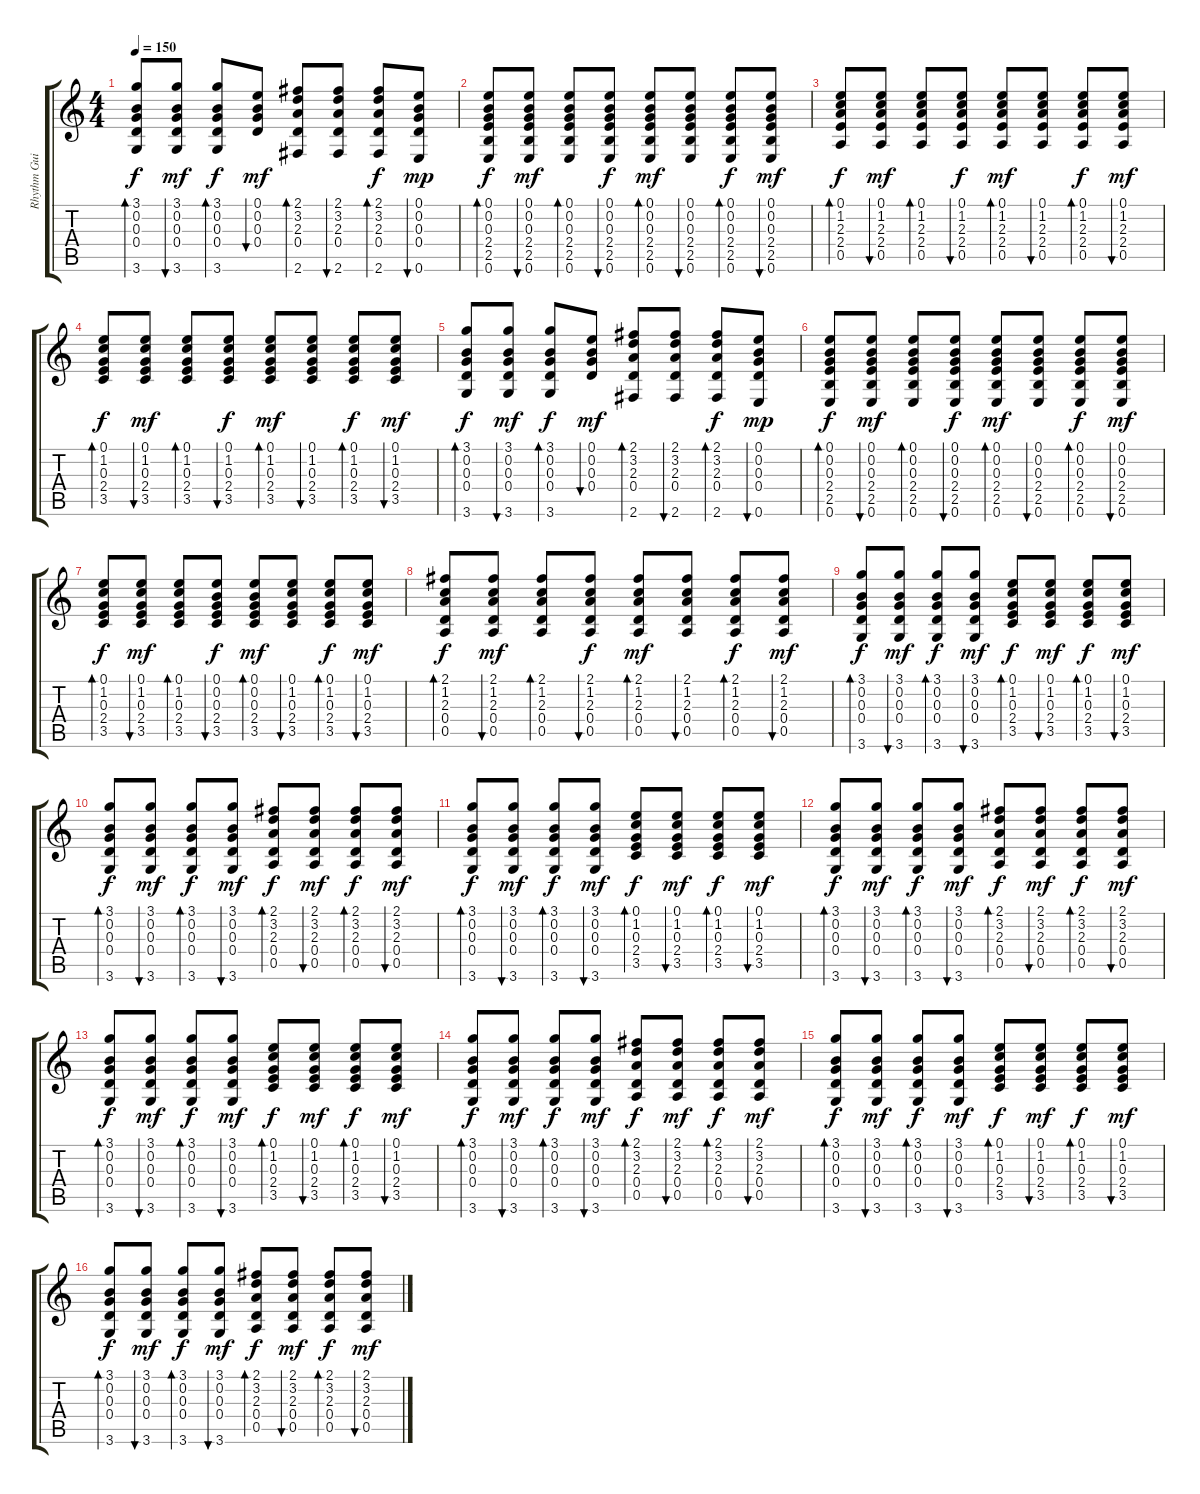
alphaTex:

\track ("Rhythm Guitar" "Rhythm Gui") {instrument acousticguitarsteel}
\staff {score tabs}
\tuning (E4 B3 G3 D3 A2 E2) {hide}
\ts (4 4)
\tempo 150
\clef g2
\ks c
(3.1 0.2 0.3 0.4 3.6).8{bd 30 dy f} (3.1 0.2 0.3 0.4 3.6).8{bu 30 dy mf} (3.1 0.2 0.3 0.4 3.6).8{bd 30 dy f} (0.1 0.2 0.3 0.4).8{bu 30 dy mf} (2.1 3.2 2.3 0.4 2.6).8{bd 30} (2.1 3.2 2.3 0.4 2.6).8{bu 30} (2.1 3.2 2.3 0.4 2.6).8{bd 30 dy f} (0.1 0.2 0.3 0.4 0.6).8{bu 30 dy mp} |
(0.1 0.2 0.3 2.4 2.5 0.6).8{bd 30 dy f} (0.1 0.2 0.3 2.4 2.5 0.6).8{bu 30 dy mf} (0.1 0.2 0.3 2.4 2.5 0.6).8{bd 30} (0.1 0.2 0.3 2.4 2.5 0.6).8{bu 30 dy f} (0.1 0.2 0.3 2.4 2.5 0.6).8{bd 30 dy mf} (0.1 0.2 0.3 2.4 2.5 0.6).8{bu 30} (0.1 0.2 0.3 2.4 2.5 0.6).8{bd 30 dy f} (0.1 0.2 0.3 2.4 2.5 0.6).8{bu 30 dy mf} |
(0.1 1.2 2.3 2.4 0.5).8{bd 30 dy f} (0.1 1.2 2.3 2.4 0.5).8{bu 30 dy mf} (0.1 1.2 2.3 2.4 0.5).8{bd 30} (0.1 1.2 2.3 2.4 0.5).8{bu 30 dy f} (0.1 1.2 2.3 2.4 0.5).8{bd 30 dy mf} (0.1 1.2 2.3 2.4 0.5).8{bu 30} (0.1 1.2 2.3 2.4 0.5).8{bd 30 dy f} (0.1 1.2 2.3 2.4 0.5).8{bu 30 dy mf} |
(0.1 1.2 0.3 2.4 3.5).8{bd 30 dy f} (0.1 1.2 0.3 2.4 3.5).8{bu 30 dy mf} (0.1 1.2 0.3 2.4 3.5).8{bd 30} (0.1 1.2 0.3 2.4 3.5).8{bu 30 dy f} (0.1 1.2 0.3 2.4 3.5).8{bd 30 dy mf} (0.1 1.2 0.3 2.4 3.5).8{bu 30} (0.1 1.2 0.3 2.4 3.5).8{bd 30 dy f} (0.1 1.2 0.3 2.4 3.5).8{bu 30 dy mf} |
(3.1 0.2 0.3 0.4 3.6).8{bd 30 dy f} (3.1 0.2 0.3 0.4 3.6).8{bu 30 dy mf} (3.1 0.2 0.3 0.4 3.6).8{bd 30 dy f} (0.1 0.2 0.3 0.4).8{bu 30 dy mf} (2.1 3.2 2.3 0.4 2.6).8{bd 30} (2.1 3.2 2.3 0.4 2.6).8{bu 30} (2.1 3.2 2.3 0.4 2.6).8{bd 30 dy f} (0.1 0.2 0.3 0.4 0.6).8{bu 30 dy mp} |
(0.1 0.2 0.3 2.4 2.5 0.6).8{bd 30 dy f} (0.1 0.2 0.3 2.4 2.5 0.6).8{bu 30 dy mf} (0.1 0.2 0.3 2.4 2.5 0.6).8{bd 30} (0.1 0.2 0.3 2.4 2.5 0.6).8{bu 30 dy f} (0.1 0.2 0.3 2.4 2.5 0.6).8{bd 30 dy mf} (0.1 0.2 0.3 2.4 2.5 0.6).8{bu 30} (0.1 0.2 0.3 2.4 2.5 0.6).8{bd 30 dy f} (0.1 0.2 0.3 2.4 2.5 0.6).8{bu 30 dy mf} |
(0.1 1.2 0.3 2.4 3.5).8{bd 30 dy f} (0.1 1.2 0.3 2.4 3.5).8{bu 30 dy mf} (0.1 1.2 0.3 2.4 3.5).8{bd 30} (0.1 0.2 0.3 2.4 3.5).8{bu 30 dy f} (0.1 0.2 0.3 2.4 3.5).8{bd 30 dy mf} (0.1 1.2 0.3 2.4 3.5).8{bu 30} (0.1 1.2 0.3 2.4 3.5).8{bd 30 dy f} (0.1 1.2 0.3 2.4 3.5).8{bu 30 dy mf} |
(2.1 1.2 2.3 0.4 0.5).8{bd 30 dy f} (2.1 1.2 2.3 0.4 0.5).8{bu 30 dy mf} (2.1 1.2 2.3 0.4 0.5).8{bd 30} (2.1 1.2 2.3 0.4 0.5).8{bu 30 dy f} (2.1 1.2 2.3 0.4 0.5).8{bd 30 dy mf} (2.1 1.2 2.3 0.4 0.5).8{bu 30} (2.1 1.2 2.3 0.4 0.5).8{bd 30 dy f} (2.1 1.2 2.3 0.4 0.5).8{bu 30 dy mf} |
(3.1 0.2 0.3 0.4 3.6).8{bd 30 dy f} (3.1 0.2 0.3 0.4 3.6).8{bu 30 dy mf} (3.1 0.2 0.3 0.4 3.6).8{bd 30 dy f} (3.1 0.2 0.3 0.4 3.6).8{bu 30 dy mf} (0.1 1.2 0.3 2.4 3.5).8{bd 30 dy f} (0.1 1.2 0.3 2.4 3.5).8{bu 30 dy mf} (0.1 1.2 0.3 2.4 3.5).8{bd 30 dy f} (0.1 1.2 0.3 2.4 3.5).8{bu 30 dy mf} |
(3.1 0.2 0.3 0.4 3.6).8{bd 30 dy f} (3.1 0.2 0.3 0.4 3.6).8{bu 30 dy mf} (3.1 0.2 0.3 0.4 3.6).8{bd 30 dy f} (3.1 0.2 0.3 0.4 3.6).8{bu 30 dy mf} (2.1 3.2 2.3 0.4 0.5).8{bd 30 dy f} (2.1 3.2 2.3 0.4 0.5).8{bu 30 dy mf} (2.1 3.2 2.3 0.4 0.5).8{bd 30 dy f} (2.1 3.2 2.3 0.4 0.5).8{bu 30 dy mf} |
(3.1 0.2 0.3 0.4 3.6).8{bd 30 dy f} (3.1 0.2 0.3 0.4 3.6).8{bu 30 dy mf} (3.1 0.2 0.3 0.4 3.6).8{bd 30 dy f} (3.1 0.2 0.3 0.4 3.6).8{bu 30 dy mf} (0.1 1.2 0.3 2.4 3.5).8{bd 30 dy f} (0.1 1.2 0.3 2.4 3.5).8{bu 30 dy mf} (0.1 1.2 0.3 2.4 3.5).8{bd 30 dy f} (0.1 1.2 0.3 2.4 3.5).8{bu 30 dy mf} |
(3.1 0.2 0.3 0.4 3.6).8{bd 30 dy f} (3.1 0.2 0.3 0.4 3.6).8{bu 30 dy mf} (3.1 0.2 0.3 0.4 3.6).8{bd 30 dy f} (3.1 0.2 0.3 0.4 3.6).8{bu 30 dy mf} (2.1 3.2 2.3 0.4 0.5).8{bd 30 dy f} (2.1 3.2 2.3 0.4 0.5).8{bu 30 dy mf} (2.1 3.2 2.3 0.4 0.5).8{bd 30 dy f} (2.1 3.2 2.3 0.4 0.5).8{bu 30 dy mf} |
(3.1 0.2 0.3 0.4 3.6).8{bd 30 dy f} (3.1 0.2 0.3 0.4 3.6).8{bu 30 dy mf} (3.1 0.2 0.3 0.4 3.6).8{bd 30 dy f} (3.1 0.2 0.3 0.4 3.6).8{bu 30 dy mf} (0.1 1.2 0.3 2.4 3.5).8{bd 30 dy f} (0.1 1.2 0.3 2.4 3.5).8{bu 30 dy mf} (0.1 1.2 0.3 2.4 3.5).8{bd 30 dy f} (0.1 1.2 0.3 2.4 3.5).8{bu 30 dy mf} |
(3.1 0.2 0.3 0.4 3.6).8{bd 30 dy f} (3.1 0.2 0.3 0.4 3.6).8{bu 30 dy mf} (3.1 0.2 0.3 0.4 3.6).8{bd 30 dy f} (3.1 0.2 0.3 0.4 3.6).8{bu 30 dy mf} (2.1 3.2 2.3 0.4 0.5).8{bd 30 dy f} (2.1 3.2 2.3 0.4 0.5).8{bu 30 dy mf} (2.1 3.2 2.3 0.4 0.5).8{bd 30 dy f} (2.1 3.2 2.3 0.4 0.5).8{bu 30 dy mf} |
(3.1 0.2 0.3 0.4 3.6).8{bd 30 dy f} (3.1 0.2 0.3 0.4 3.6).8{bu 30 dy mf} (3.1 0.2 0.3 0.4 3.6).8{bd 30 dy f} (3.1 0.2 0.3 0.4 3.6).8{bu 30 dy mf} (0.1 1.2 0.3 2.4 3.5).8{bd 30 dy f} (0.1 1.2 0.3 2.4 3.5).8{bu 30 dy mf} (0.1 1.2 0.3 2.4 3.5).8{bd 30 dy f} (0.1 1.2 0.3 2.4 3.5).8{bu 30 dy mf} |
(3.1 0.2 0.3 0.4 3.6).8{bd 30 dy f} (3.1 0.2 0.3 0.4 3.6).8{bu 30 dy mf} (3.1 0.2 0.3 0.4 3.6).8{bd 30 dy f} (3.1 0.2 0.3 0.4 3.6).8{bu 30 dy mf} (2.1 3.2 2.3 0.4 0.5).8{bd 30 dy f} (2.1 3.2 2.3 0.4 0.5).8{bu 30 dy mf} (2.1 3.2 2.3 0.4 0.5).8{bd 30 dy f} (2.1 3.2 2.3 0.4 0.5).8{bu 30 dy mf}
